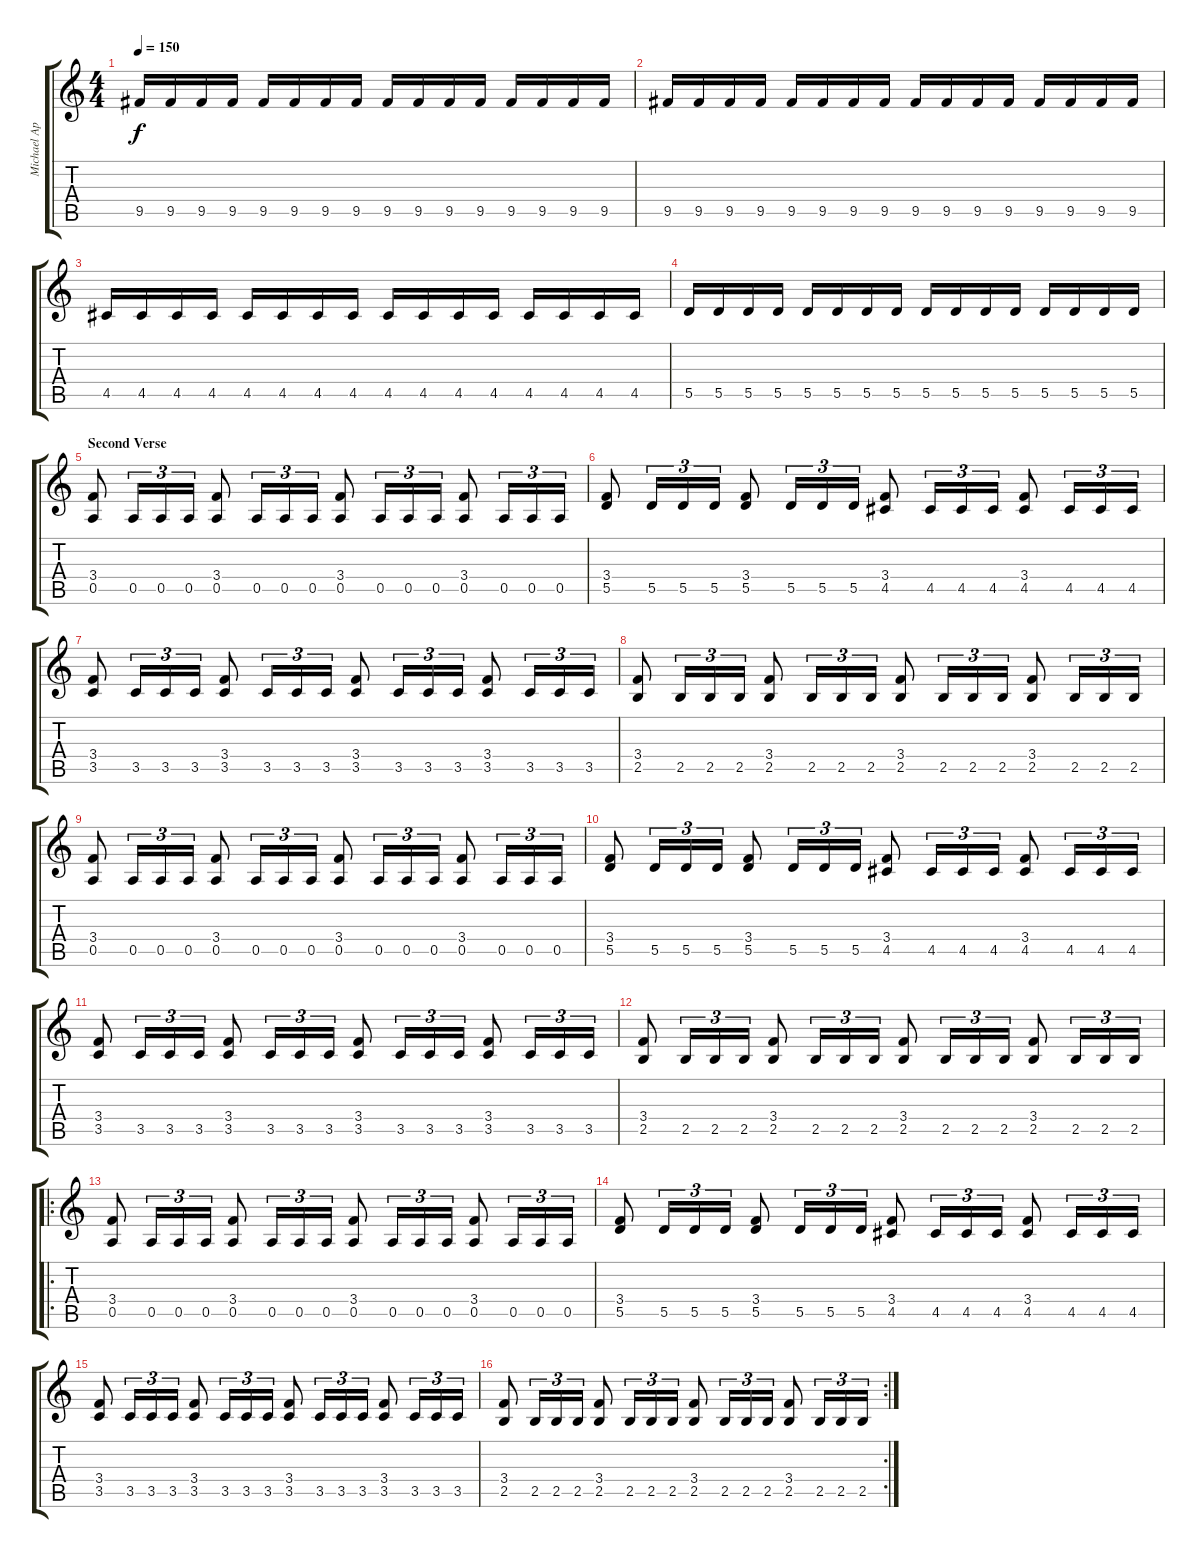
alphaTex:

\track ("Michael Apofis" "Michael Ap") {instrument overdrivenguitar}
\staff {score tabs}
\tuning (E4 B3 G3 D3 A2 E2) {hide}
\ts (4 4)
\tempo 150
\clef g2
\ks c
9.5.16{dy f} 9.5.16 9.5.16 9.5.16 9.5.16 9.5.16 9.5.16 9.5.16 9.5.16 9.5.16 9.5.16 9.5.16 9.5.16 9.5.16 9.5.16 9.5.16 |
9.5.16 9.5.16 9.5.16 9.5.16 9.5.16 9.5.16 9.5.16 9.5.16 9.5.16 9.5.16 9.5.16 9.5.16 9.5.16 9.5.16 9.5.16 9.5.16 |
4.5.16 4.5.16 4.5.16 4.5.16 4.5.16 4.5.16 4.5.16 4.5.16 4.5.16 4.5.16 4.5.16 4.5.16 4.5.16 4.5.16 4.5.16 4.5.16 |
5.5.16 5.5.16 5.5.16 5.5.16 5.5.16 5.5.16 5.5.16 5.5.16 5.5.16 5.5.16 5.5.16 5.5.16 5.5.16 5.5.16 5.5.16 5.5.16 |
\section ("" "Second Verse")
(3.4 0.5).8 0.5.16{tu (3 2)} 0.5.16{tu (3 2)} 0.5.16{tu (3 2)} (3.4 0.5).8 0.5.16{tu (3 2)} 0.5.16{tu (3 2)} 0.5.16{tu (3 2)} (3.4 0.5).8 0.5.16{tu (3 2)} 0.5.16{tu (3 2)} 0.5.16{tu (3 2)} (3.4 0.5).8 0.5.16{tu (3 2)} 0.5.16{tu (3 2)} 0.5.16{tu (3 2)} |
(3.4 5.5).8 5.5.16{tu (3 2)} 5.5.16{tu (3 2)} 5.5.16{tu (3 2)} (3.4 5.5).8 5.5.16{tu (3 2)} 5.5.16{tu (3 2)} 5.5.16{tu (3 2)} (3.4 4.5).8 4.5.16{tu (3 2)} 4.5.16{tu (3 2)} 4.5.16{tu (3 2)} (3.4 4.5).8 4.5.16{tu (3 2)} 4.5.16{tu (3 2)} 4.5.16{tu (3 2)} |
(3.4 3.5).8 3.5.16{tu (3 2)} 3.5.16{tu (3 2)} 3.5.16{tu (3 2)} (3.4 3.5).8 3.5.16{tu (3 2)} 3.5.16{tu (3 2)} 3.5.16{tu (3 2)} (3.4 3.5).8 3.5.16{tu (3 2)} 3.5.16{tu (3 2)} 3.5.16{tu (3 2)} (3.4 3.5).8 3.5.16{tu (3 2)} 3.5.16{tu (3 2)} 3.5.16{tu (3 2)} |
(3.4 2.5).8 2.5.16{tu (3 2)} 2.5.16{tu (3 2)} 2.5.16{tu (3 2)} (3.4 2.5).8 2.5.16{tu (3 2)} 2.5.16{tu (3 2)} 2.5.16{tu (3 2)} (3.4 2.5).8 2.5.16{tu (3 2)} 2.5.16{tu (3 2)} 2.5.16{tu (3 2)} (3.4 2.5).8 2.5.16{tu (3 2)} 2.5.16{tu (3 2)} 2.5.16{tu (3 2)} |
(3.4 0.5).8 0.5.16{tu (3 2)} 0.5.16{tu (3 2)} 0.5.16{tu (3 2)} (3.4 0.5).8 0.5.16{tu (3 2)} 0.5.16{tu (3 2)} 0.5.16{tu (3 2)} (3.4 0.5).8 0.5.16{tu (3 2)} 0.5.16{tu (3 2)} 0.5.16{tu (3 2)} (3.4 0.5).8 0.5.16{tu (3 2)} 0.5.16{tu (3 2)} 0.5.16{tu (3 2)} |
(3.4 5.5).8 5.5.16{tu (3 2)} 5.5.16{tu (3 2)} 5.5.16{tu (3 2)} (3.4 5.5).8 5.5.16{tu (3 2)} 5.5.16{tu (3 2)} 5.5.16{tu (3 2)} (3.4 4.5).8 4.5.16{tu (3 2)} 4.5.16{tu (3 2)} 4.5.16{tu (3 2)} (3.4 4.5).8 4.5.16{tu (3 2)} 4.5.16{tu (3 2)} 4.5.16{tu (3 2)} |
(3.4 3.5).8 3.5.16{tu (3 2)} 3.5.16{tu (3 2)} 3.5.16{tu (3 2)} (3.4 3.5).8 3.5.16{tu (3 2)} 3.5.16{tu (3 2)} 3.5.16{tu (3 2)} (3.4 3.5).8 3.5.16{tu (3 2)} 3.5.16{tu (3 2)} 3.5.16{tu (3 2)} (3.4 3.5).8 3.5.16{tu (3 2)} 3.5.16{tu (3 2)} 3.5.16{tu (3 2)} |
(3.4 2.5).8 2.5.16{tu (3 2)} 2.5.16{tu (3 2)} 2.5.16{tu (3 2)} (3.4 2.5).8 2.5.16{tu (3 2)} 2.5.16{tu (3 2)} 2.5.16{tu (3 2)} (3.4 2.5).8 2.5.16{tu (3 2)} 2.5.16{tu (3 2)} 2.5.16{tu (3 2)} (3.4 2.5).8 2.5.16{tu (3 2)} 2.5.16{tu (3 2)} 2.5.16{tu (3 2)} |
\ro
(3.4 0.5).8 0.5.16{tu (3 2)} 0.5.16{tu (3 2)} 0.5.16{tu (3 2)} (3.4 0.5).8 0.5.16{tu (3 2)} 0.5.16{tu (3 2)} 0.5.16{tu (3 2)} (3.4 0.5).8 0.5.16{tu (3 2)} 0.5.16{tu (3 2)} 0.5.16{tu (3 2)} (3.4 0.5).8 0.5.16{tu (3 2)} 0.5.16{tu (3 2)} 0.5.16{tu (3 2)} |
(3.4 5.5).8 5.5.16{tu (3 2)} 5.5.16{tu (3 2)} 5.5.16{tu (3 2)} (3.4 5.5).8 5.5.16{tu (3 2)} 5.5.16{tu (3 2)} 5.5.16{tu (3 2)} (3.4 4.5).8 4.5.16{tu (3 2)} 4.5.16{tu (3 2)} 4.5.16{tu (3 2)} (3.4 4.5).8 4.5.16{tu (3 2)} 4.5.16{tu (3 2)} 4.5.16{tu (3 2)} |
(3.4 3.5).8 3.5.16{tu (3 2)} 3.5.16{tu (3 2)} 3.5.16{tu (3 2)} (3.4 3.5).8 3.5.16{tu (3 2)} 3.5.16{tu (3 2)} 3.5.16{tu (3 2)} (3.4 3.5).8 3.5.16{tu (3 2)} 3.5.16{tu (3 2)} 3.5.16{tu (3 2)} (3.4 3.5).8 3.5.16{tu (3 2)} 3.5.16{tu (3 2)} 3.5.16{tu (3 2)} |
\rc 2
(3.4 2.5).8 2.5.16{tu (3 2)} 2.5.16{tu (3 2)} 2.5.16{tu (3 2)} (3.4 2.5).8 2.5.16{tu (3 2)} 2.5.16{tu (3 2)} 2.5.16{tu (3 2)} (3.4 2.5).8 2.5.16{tu (3 2)} 2.5.16{tu (3 2)} 2.5.16{tu (3 2)} (3.4 2.5).8 2.5.16{tu (3 2)} 2.5.16{tu (3 2)} 2.5.16{tu (3 2)}
